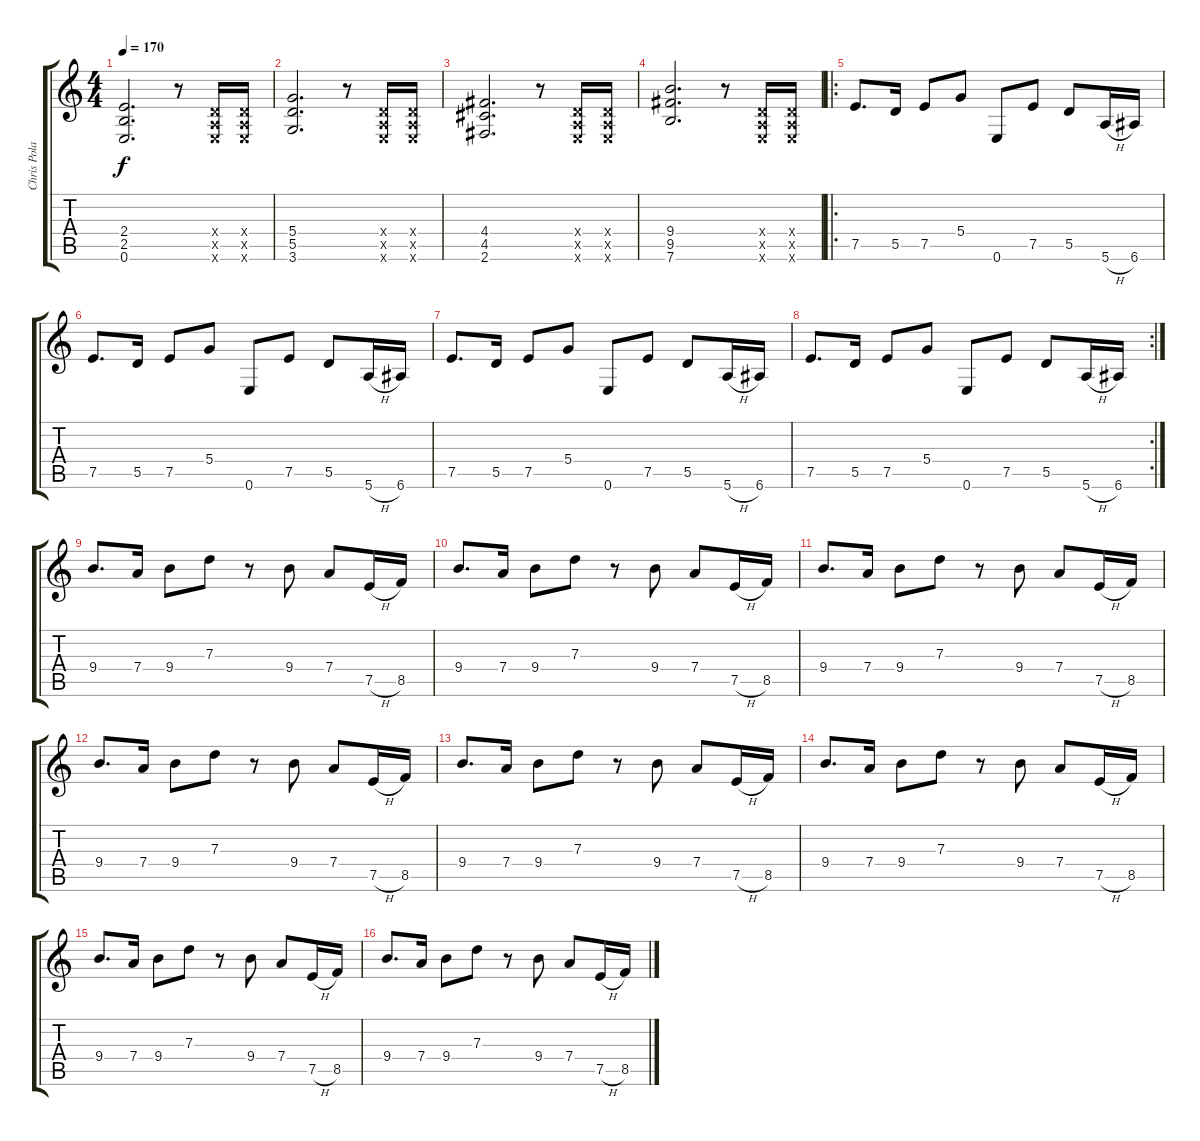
\track ("Chris Poland" "Chris Pola") {instrument distortionguitar}
\staff {score tabs}
\tuning (E4 B3 G3 D3 A2 E2) {hide}
\ts (4 4)
\tempo 170
\clef g2
\ks c
(2.4 2.5 0.6).2{d dy f} r.8 (0.4{x} 0.5{x} 0.6{x}).16 (0.4{x} 0.5{x} 0.6{x}).16 |
(5.4 5.5 3.6).2{d} r.8 (0.4{x} 0.5{x} 0.6{x}).16 (0.4{x} 0.5{x} 0.6{x}).16 |
(4.4 4.5 2.6).2{d} r.8 (0.4{x} 0.5{x} 0.6{x}).16 (0.4{x} 0.5{x} 0.6{x}).16 |
(9.4 9.5 7.6).2{d} r.8 (0.4{x} 0.5{x} 0.6{x}).16 (0.4{x} 0.5{x} 0.6{x}).16 |
\ro
7.5.8{d} 5.5.16 7.5.8 5.4.8 0.6.8 7.5.8 5.5.8 5.6{h}.16 6.6.16 |
7.5.8{d} 5.5.16 7.5.8 5.4.8 0.6.8 7.5.8 5.5.8 5.6{h}.16 6.6.16 |
7.5.8{d} 5.5.16 7.5.8 5.4.8 0.6.8 7.5.8 5.5.8 5.6{h}.16 6.6.16 |
\rc 2
7.5.8{d} 5.5.16 7.5.8 5.4.8 0.6.8 7.5.8 5.5.8 5.6{h}.16 6.6.16 |
9.4.8{d} 7.4.16 9.4.8 7.3.8 r.8 9.4.8 7.4.8 7.5{h}.16 8.5.16 |
9.4.8{d} 7.4.16 9.4.8 7.3.8 r.8 9.4.8 7.4.8 7.5{h}.16 8.5.16 |
9.4.8{d} 7.4.16 9.4.8 7.3.8 r.8 9.4.8 7.4.8 7.5{h}.16 8.5.16 |
9.4.8{d} 7.4.16 9.4.8 7.3.8 r.8 9.4.8 7.4.8 7.5{h}.16 8.5.16 |
9.4.8{d} 7.4.16 9.4.8 7.3.8 r.8 9.4.8 7.4.8 7.5{h}.16 8.5.16 |
9.4.8{d} 7.4.16 9.4.8 7.3.8 r.8 9.4.8 7.4.8 7.5{h}.16 8.5.16 |
9.4.8{d} 7.4.16 9.4.8 7.3.8 r.8 9.4.8 7.4.8 7.5{h}.16 8.5.16 |
9.4.8{d} 7.4.16 9.4.8 7.3.8 r.8 9.4.8 7.4.8 7.5{h}.16 8.5.16
